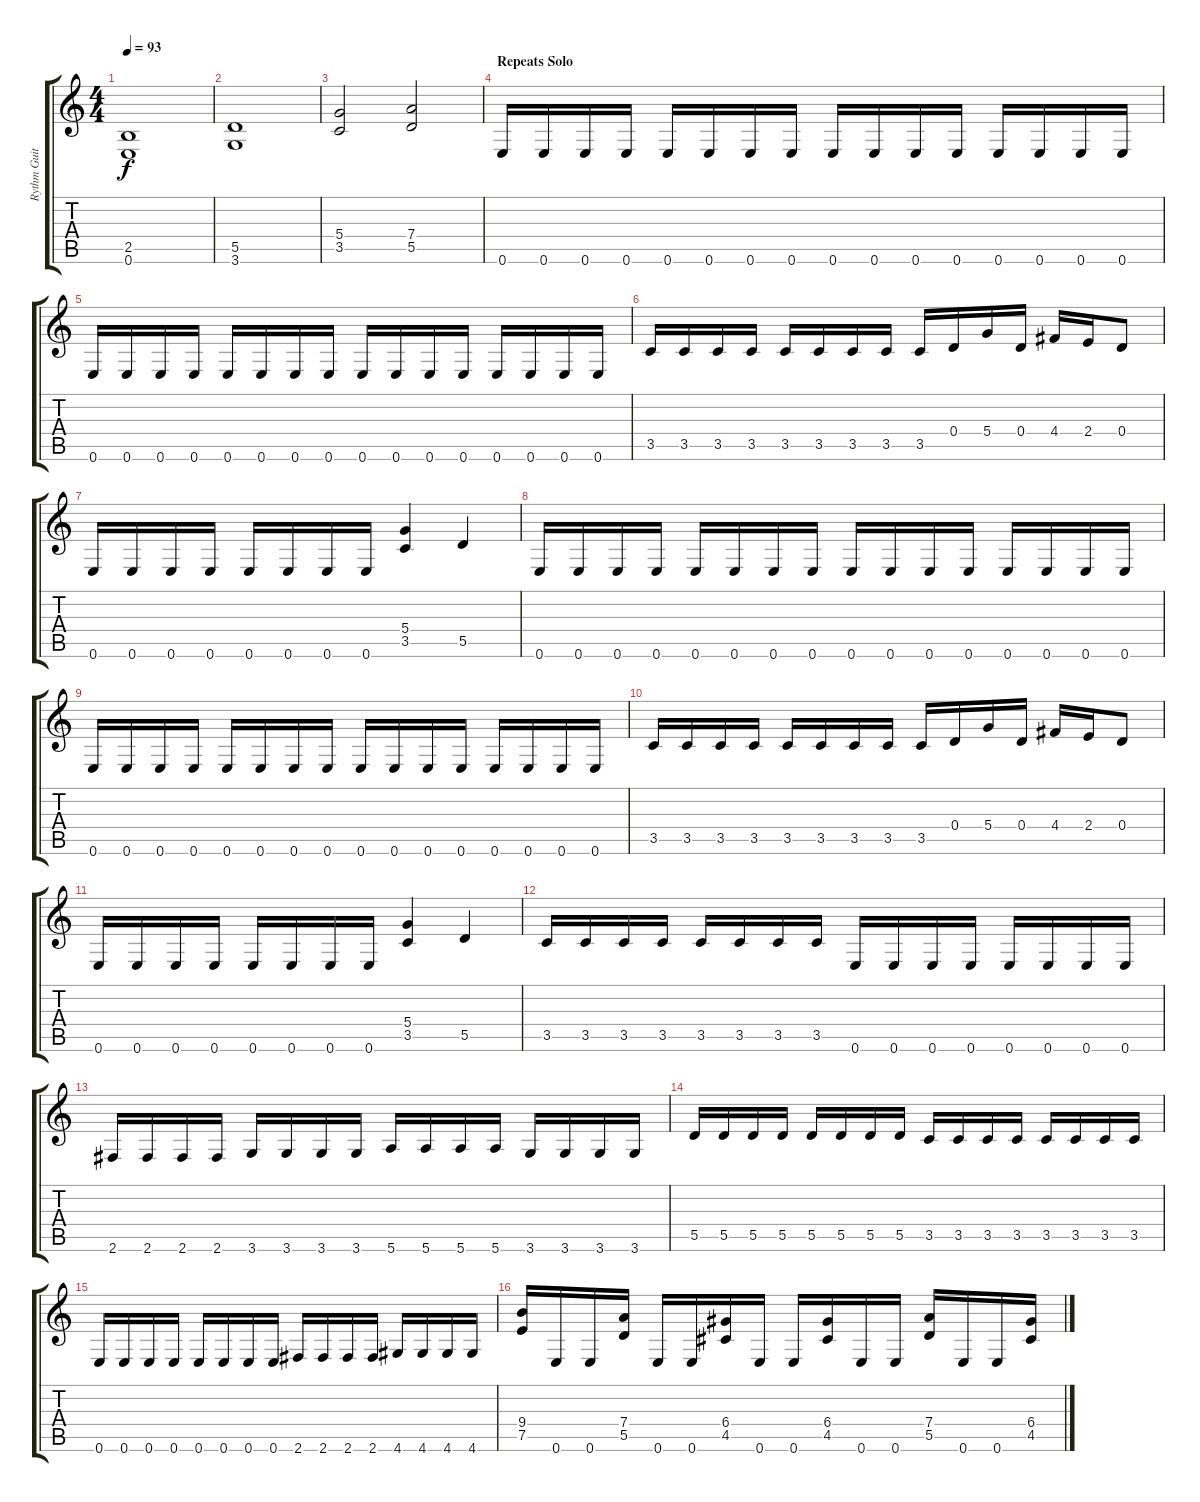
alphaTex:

\track ("Rythm Guitar" "Rythm Guit") {instrument distortionguitar}
\staff {score tabs}
\tuning (E4 B3 G3 D3 A2 E2) {hide}
\ts (4 4)
\tempo 93
\clef g2
\ks c
(2.5{t} 0.6{t}).1{dy f} |
(5.5 3.6).1 |
(5.4 3.5).2 (7.4 5.5).2 |
\section ("" "Repeats Solo")
0.6.16 0.6.16 0.6.16 0.6.16 0.6.16 0.6.16 0.6.16 0.6.16 0.6.16 0.6.16 0.6.16 0.6.16 0.6.16 0.6.16 0.6.16 0.6.16 |
0.6.16 0.6.16 0.6.16 0.6.16 0.6.16 0.6.16 0.6.16 0.6.16 0.6.16 0.6.16 0.6.16 0.6.16 0.6.16 0.6.16 0.6.16 0.6.16 |
3.5.16 3.5.16 3.5.16 3.5.16 3.5.16 3.5.16 3.5.16 3.5.16 3.5.16 0.4.16 5.4.16 0.4.16 4.4.16 2.4.16 0.4.8 |
0.6.16 0.6.16 0.6.16 0.6.16 0.6.16 0.6.16 0.6.16 0.6.16 (5.4 3.5).4 5.5.4 |
0.6.16 0.6.16 0.6.16 0.6.16 0.6.16 0.6.16 0.6.16 0.6.16 0.6.16 0.6.16 0.6.16 0.6.16 0.6.16 0.6.16 0.6.16 0.6.16 |
0.6.16 0.6.16 0.6.16 0.6.16 0.6.16 0.6.16 0.6.16 0.6.16 0.6.16 0.6.16 0.6.16 0.6.16 0.6.16 0.6.16 0.6.16 0.6.16 |
3.5.16 3.5.16 3.5.16 3.5.16 3.5.16 3.5.16 3.5.16 3.5.16 3.5.16 0.4.16 5.4.16 0.4.16 4.4.16 2.4.16 0.4.8 |
0.6.16 0.6.16 0.6.16 0.6.16 0.6.16 0.6.16 0.6.16 0.6.16 (5.4 3.5).4 5.5.4 |
3.5.16 3.5.16 3.5.16 3.5.16 3.5.16 3.5.16 3.5.16 3.5.16 0.6.16 0.6.16 0.6.16 0.6.16 0.6.16 0.6.16 0.6.16 0.6.16 |
2.6.16 2.6.16 2.6.16 2.6.16 3.6.16 3.6.16 3.6.16 3.6.16 5.6.16 5.6.16 5.6.16 5.6.16 3.6.16 3.6.16 3.6.16 3.6.16 |
5.5.16 5.5.16 5.5.16 5.5.16 5.5.16 5.5.16 5.5.16 5.5.16 3.5.16 3.5.16 3.5.16 3.5.16 3.5.16 3.5.16 3.5.16 3.5.16 |
0.6.16 0.6.16 0.6.16 0.6.16 0.6.16 0.6.16 0.6.16 0.6.16 2.6.16 2.6.16 2.6.16 2.6.16 4.6.16 4.6.16 4.6.16 4.6.16 |
(9.4 7.5).16 0.6.16 0.6.16 (7.4 5.5).16 0.6.16 0.6.16 (6.4 4.5).16 0.6.16 0.6.16 (6.4 4.5).16 0.6.16 0.6.16 (7.4 5.5).16 0.6.16 0.6.16 (6.4 4.5).16
